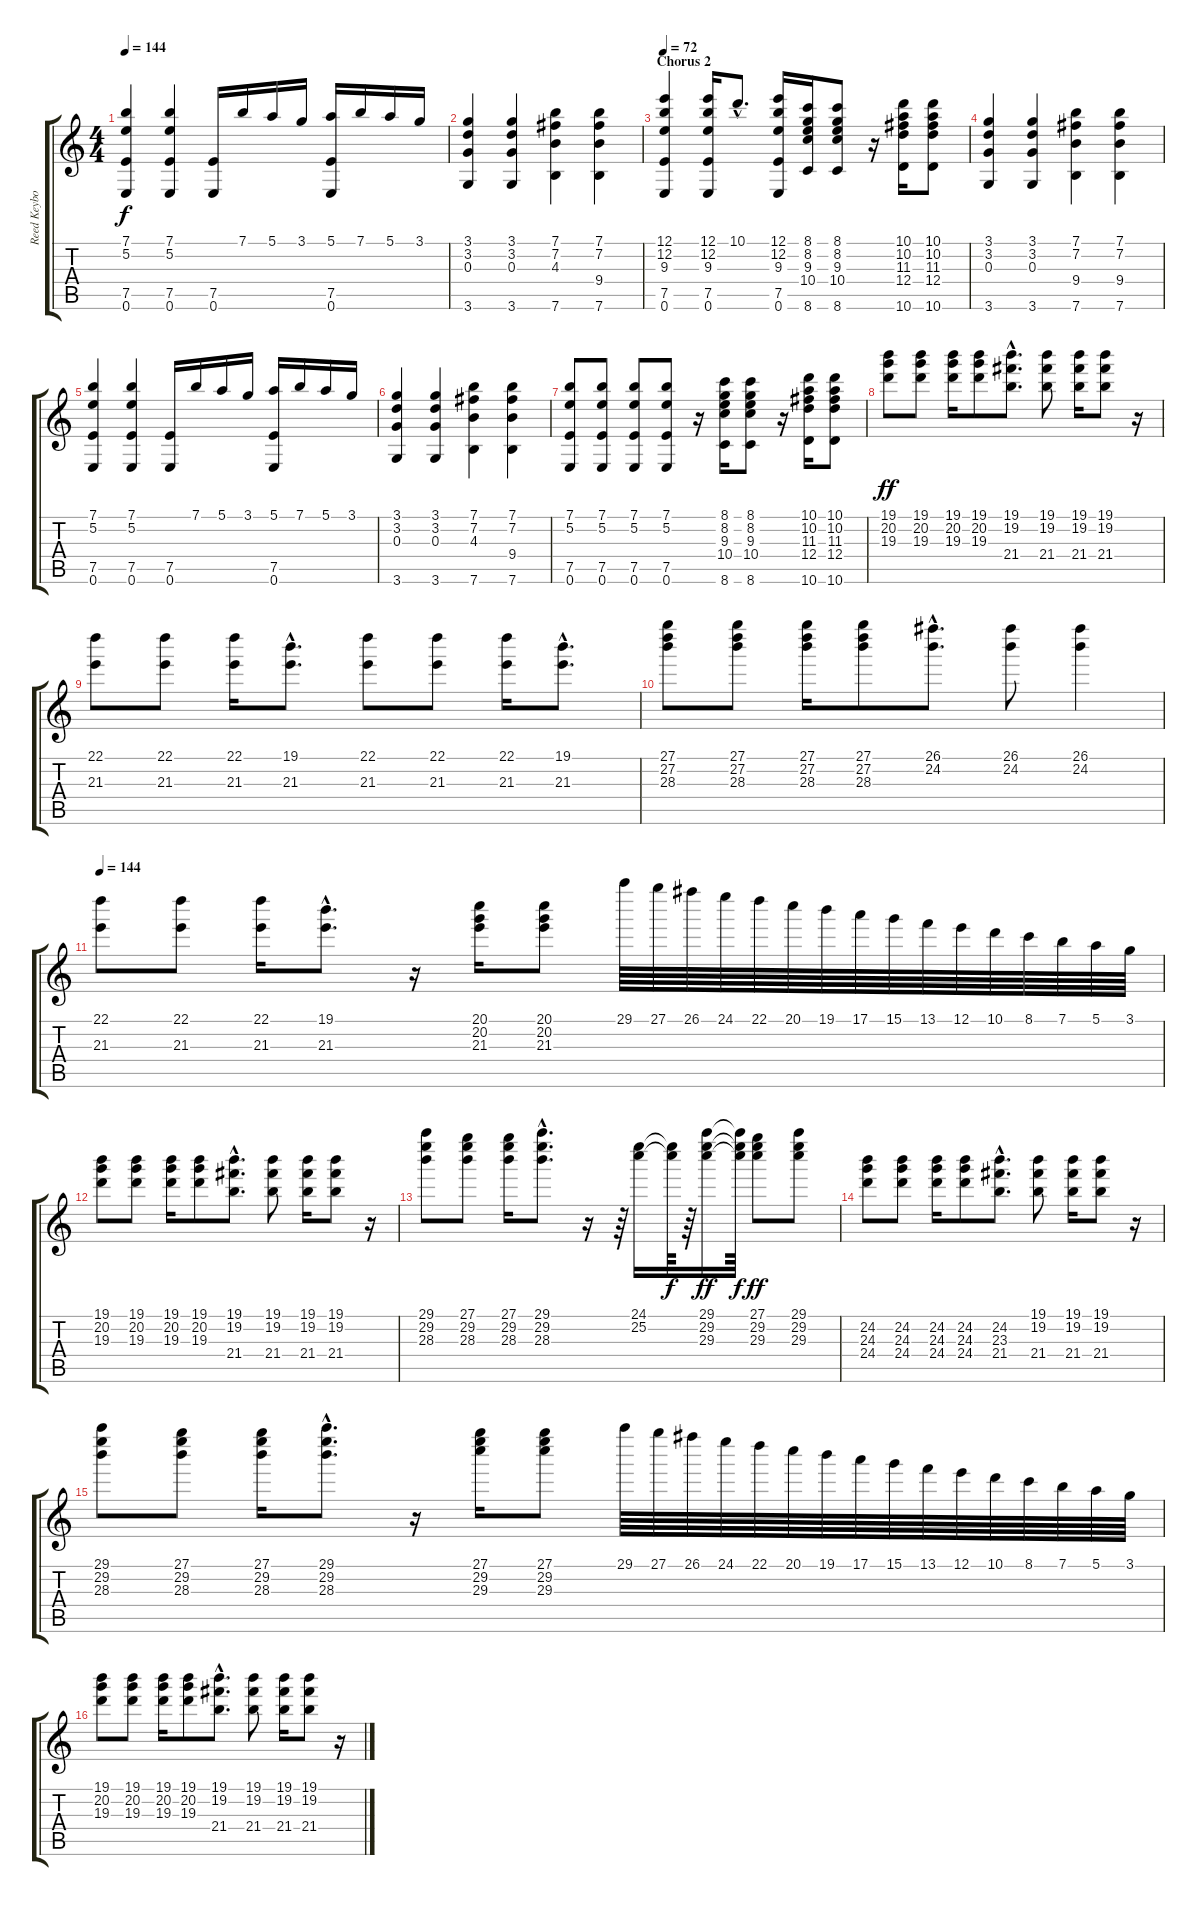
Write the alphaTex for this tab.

\track ("Reed Keyboards" "Reed Keybo") {instrument acousticguitarsteel}
\staff {score tabs}
\tuning (E4 B3 G3 D3 A2 E2) {hide}
\ts (4 4)
\tempo 144
\clef g2
\ks c
(7.1 5.2 7.5 0.6).4{dy f} (7.1 5.2 7.5 0.6).4 (7.5 0.6).16 7.1.16 5.1.16 3.1.16 (5.1 7.5 0.6).16 7.1.16 5.1.16 3.1.16 |
(3.1 3.2 0.3 3.6).4 (3.1 3.2 0.3 3.6).4 (7.1 7.2 4.3 7.6).4 (7.1 7.2 9.4 7.6).4 |
\section ("" "Chorus 2")
\tempo 72
(12.1 12.2 9.3 7.5 0.6).4 (12.1 12.2 9.3 7.5 0.6).16 10.1{hac}.8{d} (12.1 12.2 9.3 7.5 0.6).16 (8.1 8.2 9.3 10.4 8.6).16 (8.1 8.2 9.3 10.4 8.6).8 r.16 (10.1 10.2 11.3 12.4 10.6).16 (10.1 10.2 11.3 12.4 10.6).8 |
(3.1 3.2 0.3 3.6).4 (3.1 3.2 0.3 3.6).4 (7.1 7.2 9.4 7.6).4 (7.1 7.2 9.4 7.6).4 |
(7.1 5.2 7.5 0.6).4 (7.1 5.2 7.5 0.6).4 (7.5 0.6).16 7.1.16 5.1.16 3.1.16 (5.1 7.5 0.6).16 7.1.16 5.1.16 3.1.16 |
(3.1 3.2 0.3 3.6).4 (3.1 3.2 0.3 3.6).4 (7.1 7.2 4.3 7.6).4 (7.1 7.2 9.4 7.6).4 |
(7.1 5.2 7.5 0.6).8 (7.1 5.2 7.5 0.6).8 (7.1 5.2 7.5 0.6).8 (7.1 5.2 7.5 0.6).8 r.16 (8.1 8.2 9.3 10.4 8.6).16 (8.1 8.2 9.3 10.4 8.6).8 r.16 (10.1 10.2 11.3 12.4 10.6).16 (10.1 10.2 11.3 12.4 10.6).8 |
(19.1 20.2 19.3).8{dy ff} (19.1 20.2 19.3).8 (19.1 20.2 19.3).16 (19.1 20.2 19.3).8 (19.1{hac} 19.2{hac} 21.4{hac}).8{d} (19.1 19.2 21.4).8 (19.1 19.2 21.4).16 (19.1 19.2 21.4).8 r.16 |
(22.1 21.3).8 (22.1 21.3).8 (22.1 21.3).16 (19.1{hac} 21.3{hac}).8{d} (22.1 21.3).8 (22.1 21.3).8 (22.1 21.3).16 (19.1{hac} 21.3{hac}).8{d} |
(27.1 27.2 28.3).8 (27.1 27.2 28.3).8 (27.1 27.2 28.3).16 (27.1 27.2 28.3).8 (26.1{hac} 24.2{hac}).8{d} (26.1 24.2).8 (26.1 24.2).4 |
\tempo 144
(22.1 21.3).8 (22.1 21.3).8 (22.1 21.3).16 (19.1{hac} 21.3{hac}).8{d} r.16 (20.1 20.2 21.3).16 (20.1 20.2 21.3).8 29.1.64 27.1.64 26.1.64 24.1.64 22.1.64 20.1.64 19.1.64 17.1.64 15.1.64 13.1.64 12.1.64 10.1.64 8.1.64 7.1.64 5.1.64 3.1.64 |
(19.1 20.2 19.3).8 (19.1 20.2 19.3).8 (19.1 20.2 19.3).16 (19.1 20.2 19.3).8 (19.1{hac} 19.2{hac} 21.4{hac}).8{d} (19.1 19.2 21.4).8 (19.1 19.2 21.4).16 (19.1 19.2 21.4).8 r.16 |
(29.1 29.2 28.3).8 (27.1 29.2 28.3).8 (27.1 29.2 28.3).16 (29.1{hac} 29.2{hac} 28.3{hac}).8{d} r.16 r.64 (24.1 25.2).16 (24.1{t} 25.2{t}).64{dy f} r.64 (29.1 29.2 29.3).16{dy ff} (29.1{t} 29.2{t} 29.3{t}).64{dy f} (27.1 29.2 29.3).8{dy ff} (29.1 29.2 29.3).8 |
(24.2 24.3 24.4).8 (24.2 24.3 24.4).8 (24.2 24.3 24.4).16 (24.2 24.3 24.4).8 (24.2{hac} 23.3{hac} 21.4{hac}).8{d} (19.1 19.2 21.4).8 (19.1 19.2 21.4).16 (19.1 19.2 21.4).8 r.16 |
(29.1 29.2 28.3).8 (27.1 29.2 28.3).8 (27.1 29.2 28.3).16 (29.1{hac} 29.2{hac} 28.3{hac}).8{d} r.16 (27.1 29.2 29.3).16 (27.1 29.2 29.3).8 29.1.64 27.1.64 26.1.64 24.1.64 22.1.64 20.1.64 19.1.64 17.1.64 15.1.64 13.1.64 12.1.64 10.1.64 8.1.64 7.1.64 5.1.64 3.1.64 |
(19.1 20.2 19.3).8 (19.1 20.2 19.3).8 (19.1 20.2 19.3).16 (19.1 20.2 19.3).8 (19.1{hac} 19.2{hac} 21.4{hac}).8{d} (19.1 19.2 21.4).8 (19.1 19.2 21.4).16 (19.1 19.2 21.4).8 r.16
